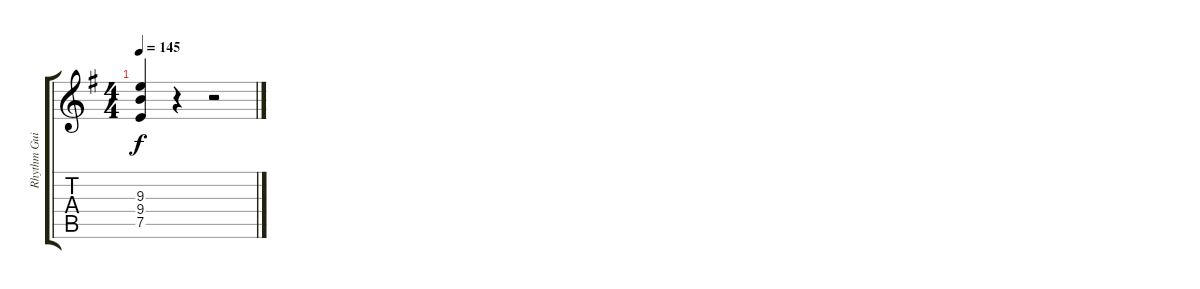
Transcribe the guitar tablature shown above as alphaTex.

\track ("Rhythm Guitar" "Rhythm Gui") {instrument distortionguitar}
\staff {score tabs}
\tuning (E4 B3 G3 D3 A2 E2) {hide}
\ts (4 4)
\tempo 145
\clef g2
\ks eminor
(9.3{t} 9.4{t} 7.5{t}).4{dy f} r.4 r.2
